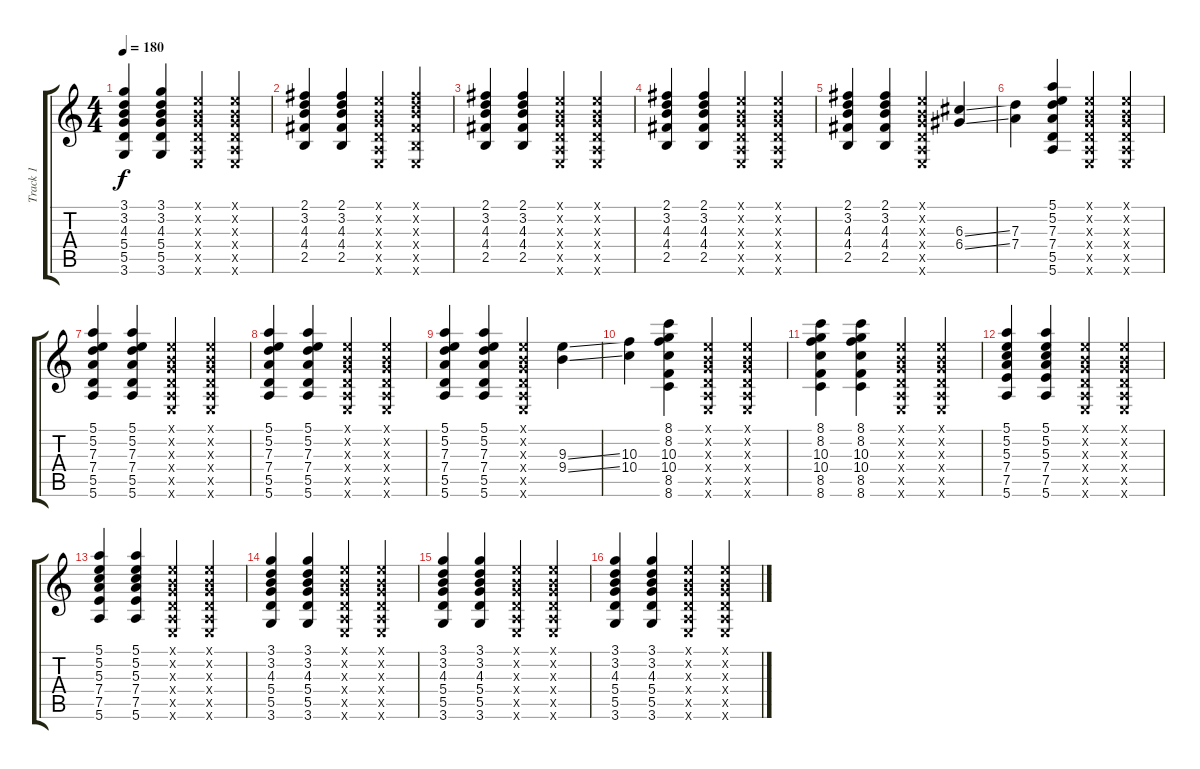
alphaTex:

\track ("Track 1" "Track 1") {instrument electricguitarjazz}
\staff {score tabs}
\tuning (E4 B3 G3 D3 A2 E2) {hide}
\ts (4 4)
\tempo 180
\clef g2
\ks c
(3.1 3.2 4.3 5.4 5.5 3.6).4{dy f} (3.1 3.2 4.3 5.4 5.5 3.6).4 (0.1{x} 0.2{x} 0.3{x} 0.4{x} 0.5{x} 0.6{x}).4 (0.1{x} 0.2{x} 0.3{x} 0.4{x} 0.5{x} 0.6{x}).4 |
(2.1 3.2 4.3 4.4 2.5).4 (2.1 3.2 4.3 4.4 2.5).4 (0.1{x} 0.2{x} 0.3{x} 0.4{x} 0.5{x} 0.6{x}).4 (2.1{x} 3.2{x} 4.3{x} 4.4{x} 2.5{x} 0.6{x}).4 |
(2.1 3.2 4.3 4.4 2.5).4 (2.1 3.2 4.3 4.4 2.5).4 (0.1{x} 0.2{x} 0.3{x} 0.4{x} 0.5{x} 0.6{x}).4 (0.1{x} 0.2{x} 0.3{x} 0.4{x} 0.5{x} 0.6{x}).4 |
(2.1 3.2 4.3 4.4 2.5).4 (2.1 3.2 4.3 4.4 2.5).4 (0.1{x} 0.2{x} 0.3{x} 0.4{x} 0.5{x} 0.6{x}).4 (0.1{x} 0.2{x} 0.3{x} 0.4{x} 0.5{x} 0.6{x}).4 |
(2.1 3.2 4.3 4.4 2.5).4 (2.1 3.2 4.3 4.4 2.5).4 (0.1{x} 0.2{x} 0.3{x} 0.4{x} 0.5{x} 0.6{x}).4 (6.3{ss} 6.4{ss}).4 |
(7.3 7.4).4 (5.1 5.2 7.3 7.4 5.5 5.6).4 (0.1{x} 0.2{x} 0.3{x} 0.4{x} 0.5{x} 0.6{x}).4 (0.1{x} 0.2{x} 0.3{x} 0.4{x} 0.5{x} 0.6{x}).4 |
(5.1 5.2 7.3 7.4 5.5 5.6).4 (5.1 5.2 7.3 7.4 5.5 5.6).4 (0.1{x} 0.2{x} 0.3{x} 0.4{x} 0.5{x} 0.6{x}).4 (0.1{x} 0.2{x} 0.3{x} 0.4{x} 0.5{x} 0.6{x}).4 |
(5.1 5.2 7.3 7.4 5.5 5.6).4 (5.1 5.2 7.3 7.4 5.5 5.6).4 (0.1{x} 0.2{x} 0.3{x} 0.4{x} 0.5{x} 0.6{x}).4 (0.1{x} 0.2{x} 0.3{x} 0.4{x} 0.5{x} 0.6{x}).4 |
(5.1 5.2 7.3 7.4 5.5 5.6).4 (5.1 5.2 7.3 7.4 5.5 5.6).4 (0.1{x} 0.2{x} 0.3{x} 0.4{x} 0.5{x} 0.6{x}).4 (9.3{ss} 9.4{ss}).4 |
(10.3 10.4).4 (8.1 8.2 10.3 10.4 8.5 8.6).4 (0.1{x} 0.2{x} 0.3{x} 0.4{x} 0.5{x} 0.6{x}).4 (0.1{x} 0.2{x} 0.3{x} 0.4{x} 0.5{x} 0.6{x}).4 |
(8.1 8.2 10.3 10.4 8.5 8.6).4 (8.1 8.2 10.3 10.4 8.5 8.6).4 (0.1{x} 0.2{x} 0.3{x} 0.4{x} 0.5{x} 0.6{x}).4 (0.1{x} 0.2{x} 0.3{x} 0.4{x} 0.5{x} 0.6{x}).4 |
(5.1 5.2 5.3 7.4 7.5 5.6).4 (5.1 5.2 5.3 7.4 7.5 5.6).4 (0.1{x} 0.2{x} 0.3{x} 0.4{x} 0.5{x} 0.6{x}).4 (0.1{x} 0.2{x} 0.3{x} 0.4{x} 0.5{x} 0.6{x}).4 |
(5.1 5.2 5.3 7.4 7.5 5.6).4 (5.1 5.2 5.3 7.4 7.5 5.6).4 (0.1{x} 0.2{x} 0.3{x} 0.4{x} 0.5{x} 0.6{x}).4 (0.1{x} 0.2{x} 0.3{x} 0.4{x} 0.5{x} 0.6{x}).4 |
(3.1 3.2 4.3 5.4 5.5 3.6).4 (3.1 3.2 4.3 5.4 5.5 3.6).4 (0.1{x} 0.2{x} 0.3{x} 0.4{x} 0.5{x} 0.6{x}).4 (0.1{x} 0.2{x} 0.3{x} 0.4{x} 0.5{x} 0.6{x}).4 |
(3.1 3.2 4.3 5.4 5.5 3.6).4 (3.1 3.2 4.3 5.4 5.5 3.6).4 (0.1{x} 0.2{x} 0.3{x} 0.4{x} 0.5{x} 0.6{x}).4 (0.1{x} 0.2{x} 0.3{x} 0.4{x} 0.5{x} 0.6{x}).4 |
(3.1 3.2 4.3 5.4 5.5 3.6).4 (3.1 3.2 4.3 5.4 5.5 3.6).4 (0.1{x} 0.2{x} 0.3{x} 0.4{x} 0.5{x} 0.6{x}).4 (0.1{x} 0.2{x} 0.3{x} 0.4{x} 0.5{x} 0.6{x}).4
